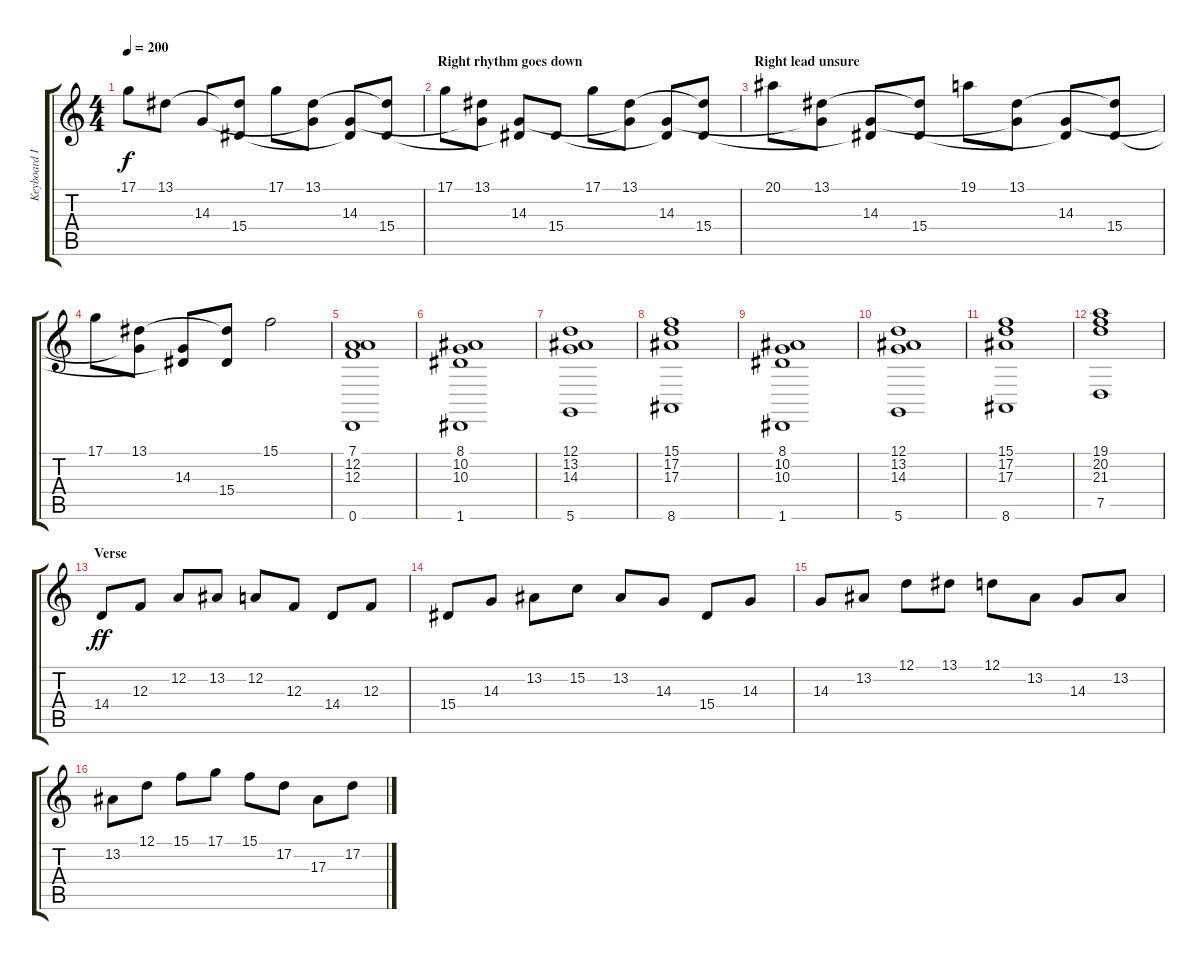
\track ("Keyboard I" "Keyboard I") {instrument pad1newage}
\staff {score tabs}
\tuning (D4 A3 F3 C3 G2 D2) {hide}
\ts (4 4)
\tempo 200
\clef g2
\ks c
17.1.8{dy f} 13.1.8 14.3.8 (13.1{t} 15.4).8 17.1.8 (13.1 14.3{t}).8 (14.3 15.4{t}).8 (13.1{t} 15.4).8 |
\section ("" "Right rhythm goes down")
17.1.8 (13.1 14.3{t}).8 (14.3 15.4{t}).8 15.4.8 17.1.8 (13.1 14.3{t}).8 (14.3 15.4{t}).8 (13.1{t} 15.4).8 |
\section ("" "Right lead unsure")
20.1.8 (13.1 14.3{t}).8 (14.3 15.4{t}).8 (13.1{t} 15.4).8 19.1.8 (13.1 14.3{t}).8 (14.3 15.4{t}).8 (13.1{t} 15.4).8 |
17.1.8 (13.1 14.3{t}).8 (14.3 15.4{t}).8 (13.1{t} 15.4).8 15.1.2 |
(7.1 12.2 12.3 0.6).1 |
(8.1 10.2 10.3 1.6).1 |
(12.1 13.2 14.3 5.6).1 |
(15.1 17.2 17.3 8.6).1 |
(8.1 10.2 10.3 1.6).1 |
(12.1 13.2 14.3 5.6).1 |
(15.1 17.2 17.3 8.6).1 |
(19.1 20.2 21.3 7.5).1 |
\section ("" "Verse")
14.4.8{dy ff} 12.3.8 12.2.8 13.2.8 12.2.8 12.3.8 14.4.8 12.3.8 |
15.4.8 14.3.8 13.2.8 15.2.8 13.2.8 14.3.8 15.4.8 14.3.8 |
14.3.8 13.2.8 12.1.8 13.1.8 12.1.8 13.2.8 14.3.8 13.2.8 |
13.2.8 12.1.8 15.1.8 17.1.8 15.1.8 17.2.8 17.3.8 17.2.8
